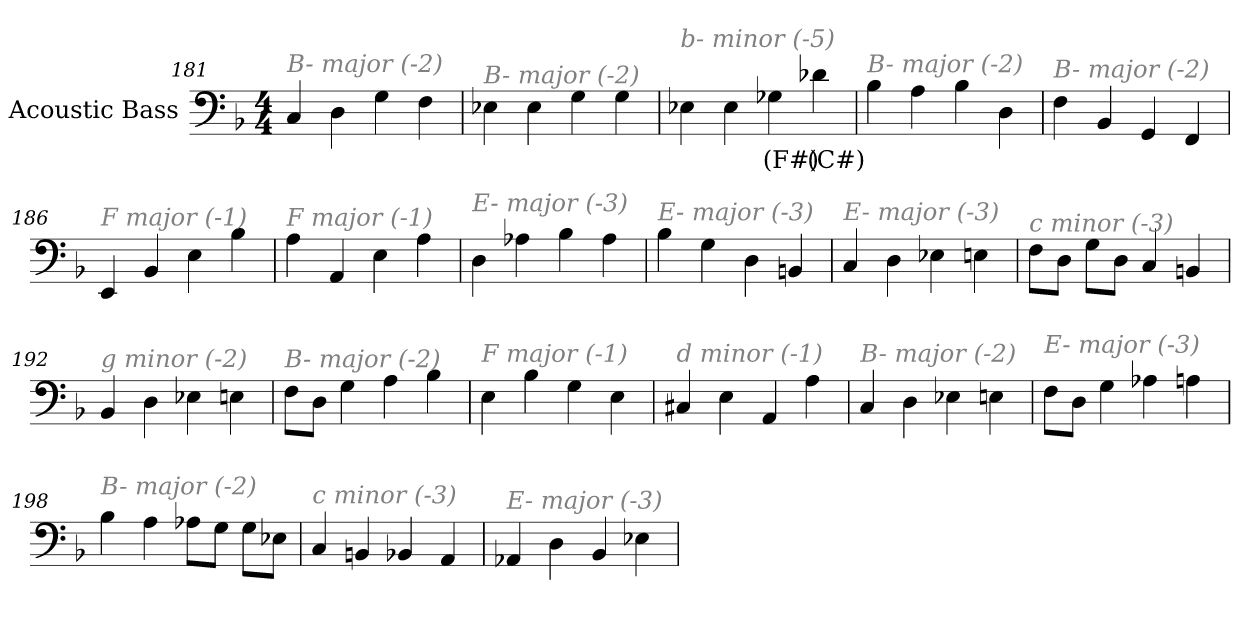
**kern	**text
*part1	*part1
*staff1	*staff1
*I"Acoustic Bass	*
*clefF4	*
*ITrd7c12	*
*k[b-]	*
*F:	*
*M4/4	*
=181	=181
!LO:TX:i:color=#808080:t=B- major (-2)	!
4CC	.
4DD	.
4GG	.
4FF	.
=182	=182
!LO:TX:i:color=#808080:t=B- major (-2)	!
4EE-X	.
4EE-	.
4GG	.
4GG	.
=183	=183
!LO:TX:i:color=#808080:t=b- minor (-5)	!
4EE-X	.
4EE-	.
4GG-Xi	(F#)
4D-Xi	(C#)
=184	=184
!LO:TX:i:color=#808080:t=B- major (-2)	!
4BB-	.
4AA	.
4BB-	.
4DD	.
=185	=185
!LO:TX:i:color=#808080:t=B- major (-2)	!
4FF	.
4BBB-	.
4GGG	.
4FFF	.
=186	=186
!LO:TX:i:color=#808080:t=F major (-1)	!
4EEE	.
4BBB-	.
4EE	.
4BB-	.
=187	=187
!LO:TX:i:color=#808080:t=F major (-1)	!
4AA	.
4AAA	.
4EE	.
4AA	.
=188	=188
!LO:TX:i:color=#808080:t=E- major (-3)	!
4DD	.
4AA-X	.
4BB-	.
4AA-	.
=189	=189
!LO:TX:i:color=#808080:t=E- major (-3)	!
4BB-	.
4GG	.
4DD	.
4BBBn	.
=190	=190
!LO:TX:i:color=#808080:t=E- major (-3)	!
4CC	.
4DD	.
4EE-X	.
4EEn	.
=191	=191
!LO:TX:i:color=#808080:t=c minor (-3)	!
8FFL	.
8DDJ	.
8GGL	.
8DDJ	.
4CC	.
4BBBn	.
=192	=192
!LO:TX:i:color=#808080:t=g minor (-2)	!
4BBB-	.
4DD	.
4EE-X	.
4EEn	.
=193	=193
!LO:TX:i:color=#808080:t=B- major (-2)	!
8FFL	.
8DDJ	.
4GG	.
4AA	.
4BB-	.
=194	=194
!LO:TX:i:color=#808080:t=F major (-1)	!
4EE	.
4BB-	.
4GG	.
4EE	.
=195	=195
!LO:TX:i:color=#808080:t=d minor (-1)	!
4CC#X	.
4EE	.
4AAA	.
4AA	.
=196	=196
!LO:TX:i:color=#808080:t=B- major (-2)	!
4CC	.
4DD	.
4EE-X	.
4EEn	.
=197	=197
!LO:TX:i:color=#808080:t=E- major (-3)	!
8FFL	.
8DDJ	.
4GG	.
4AA-X	.
4AAn	.
=198	=198
!LO:TX:i:color=#808080:t=B- major (-2)	!
4BB-	.
4AA	.
8AA-XL	.
8GGJ	.
8GGL	.
8EE-XJ	.
=199	=199
!LO:TX:i:color=#808080:t=c minor (-3)	!
4CC	.
4BBBn	.
4BBB-X	.
4AAA	.
=200	=200
!LO:TX:i:color=#808080:t=E- major (-3)	!
4AAA-X	.
4DD	.
4BBB-	.
4EE-X	.
=	=
*-	*-
